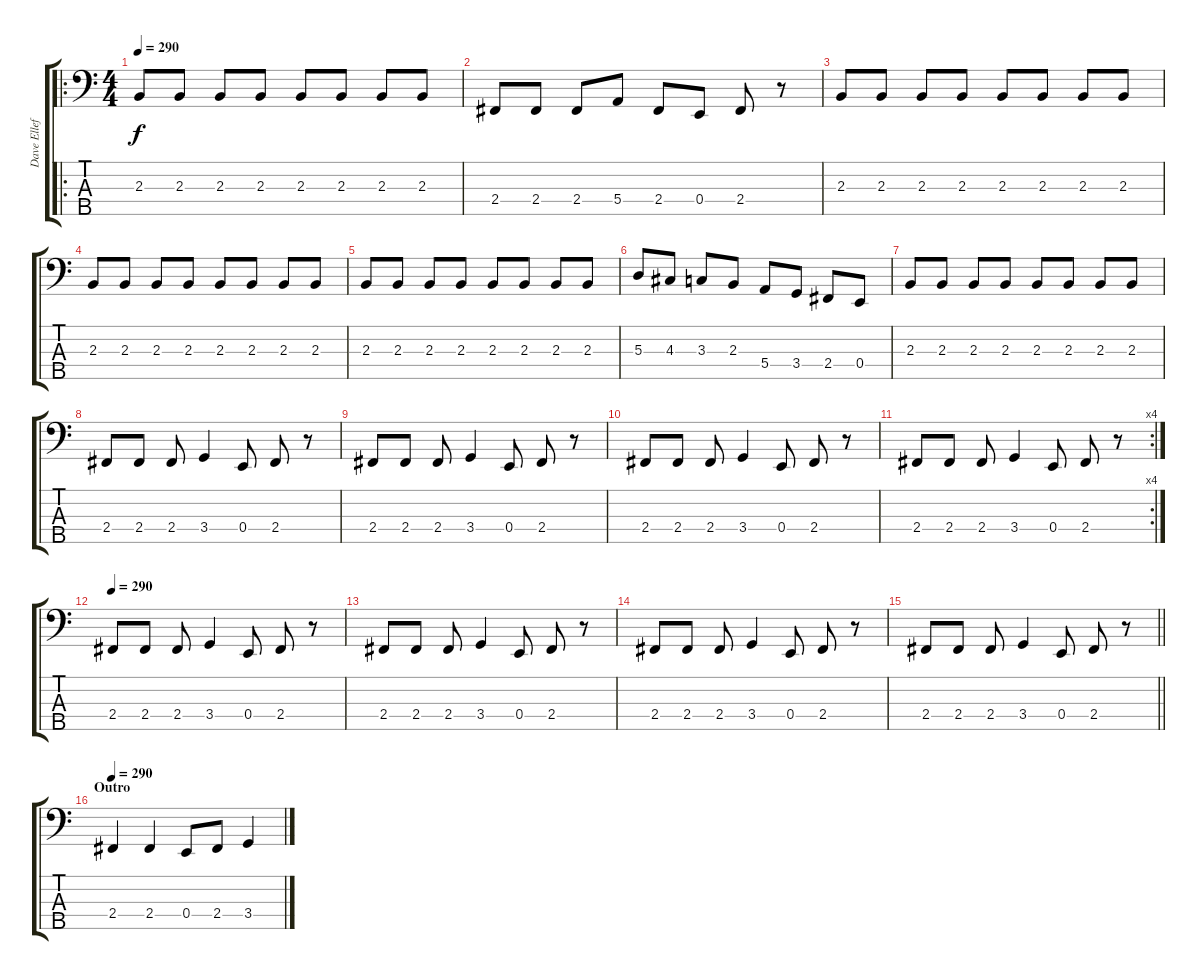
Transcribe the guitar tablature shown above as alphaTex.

\track ("Dave Ellefson" "Dave Ellef") {instrument electricbasspick}
\staff {score tabs}
\tuning (G2 D2 A1 E1 B0) {hide}
\ro
\ts (4 4)
\tempo 290
\clef f4
\ks c
2.3.8{dy f} 2.3.8 2.3.8 2.3.8 2.3.8 2.3.8 2.3.8 2.3.8 |
2.4.8 2.4.8 2.4.8 5.4.8 2.4.8 0.4.8 2.4.8 r.8 |
2.3.8 2.3.8 2.3.8 2.3.8 2.3.8 2.3.8 2.3.8 2.3.8 |
2.3.8 2.3.8 2.3.8 2.3.8 2.3.8 2.3.8 2.3.8 2.3.8 |
2.3.8 2.3.8 2.3.8 2.3.8 2.3.8 2.3.8 2.3.8 2.3.8 |
5.3.8 4.3.8 3.3.8 2.3.8 5.4.8 3.4.8 2.4.8 0.4.8 |
2.3.8 2.3.8 2.3.8 2.3.8 2.3.8 2.3.8 2.3.8 2.3.8 |
2.4.8 2.4.8 2.4.8 3.4.4 0.4.8 2.4.8 r.8 |
2.4.8 2.4.8 2.4.8 3.4.4 0.4.8 2.4.8 r.8 |
2.4.8 2.4.8 2.4.8 3.4.4 0.4.8 2.4.8 r.8 |
\rc 4
2.4.8 2.4.8 2.4.8 3.4.4 0.4.8 2.4.8 r.8 |
\tempo 290
2.4.8 2.4.8 2.4.8 3.4.4 0.4.8 2.4.8 r.8 |
2.4.8 2.4.8 2.4.8 3.4.4 0.4.8 2.4.8 r.8 |
2.4.8 2.4.8 2.4.8 3.4.4 0.4.8 2.4.8 r.8 |
\barLineRight lightlight
2.4.8 2.4.8 2.4.8 3.4.4 0.4.8 2.4.8 r.8 |
\section ("" "Outro")
\tempo 290
2.4.4 2.4.4 0.4.8 2.4.8 3.4.4
